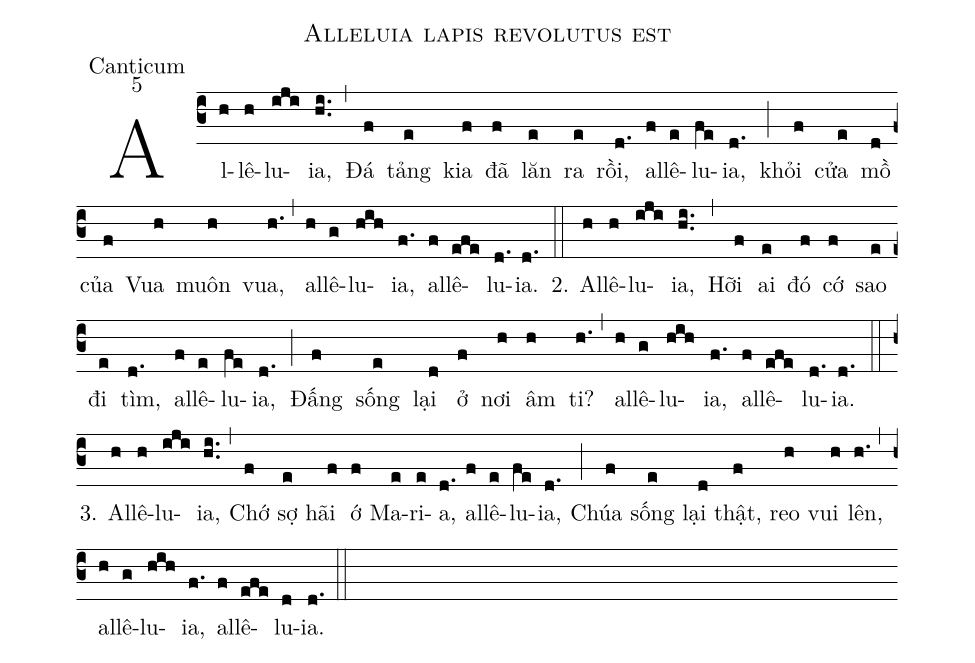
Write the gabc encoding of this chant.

name:Alleluia lapis revolutus est;
office-part:Canticum;
mode:5;
%%
(c3)Al(h)lê(h)lu(iji)ia,(hi..) (,) Đá(f) tảng(e) kia(f) đã(f) lăn(e) ra(e) rồi,(d.) al(f)lê(e)lu(fe)ia,(d.) (;)
khỏi(f) cửa(e) mồ(d) của(f) Vua(h) muôn(h) vua,(h.) (,) al(h)lê(g)lu(hih)ia,(f.) al(f)lê(efe)lu(d.)ia.(d.) (::)
2. Al(h)lê(h)lu(iji)ia,(hi..) (,) Hỡi(f) ai(e) đó(f) cớ(f) sao(e) đi(e) tìm,(d.) al(f)lê(e)lu(fe)ia,(d.) (;)
Đấng(f) sống(e) lại(d) ở(f) nơi(h) âm(h) ti?(h.) (,) al(h)lê(g)lu(hih)ia,(f.) al(f)lê(efe)lu(d.)ia.(d.) (::)
3. Al(h)lê(h)lu(iji)ia,(hi..) (,) Chớ(f) sợ(e) hãi(f) ớ(f) Ma(e)ri(e)a,(d.) al(f)lê(e)lu(fe)ia,(d.) (;)
Chúa(f) sống(e) lại(d) thật,(f) reo(h) vui(h) lên,(h.) (,) al(h)lê(g)lu(hih)ia,(f.) al(f)lê(efe)lu(d)ia.(d.) (::)
